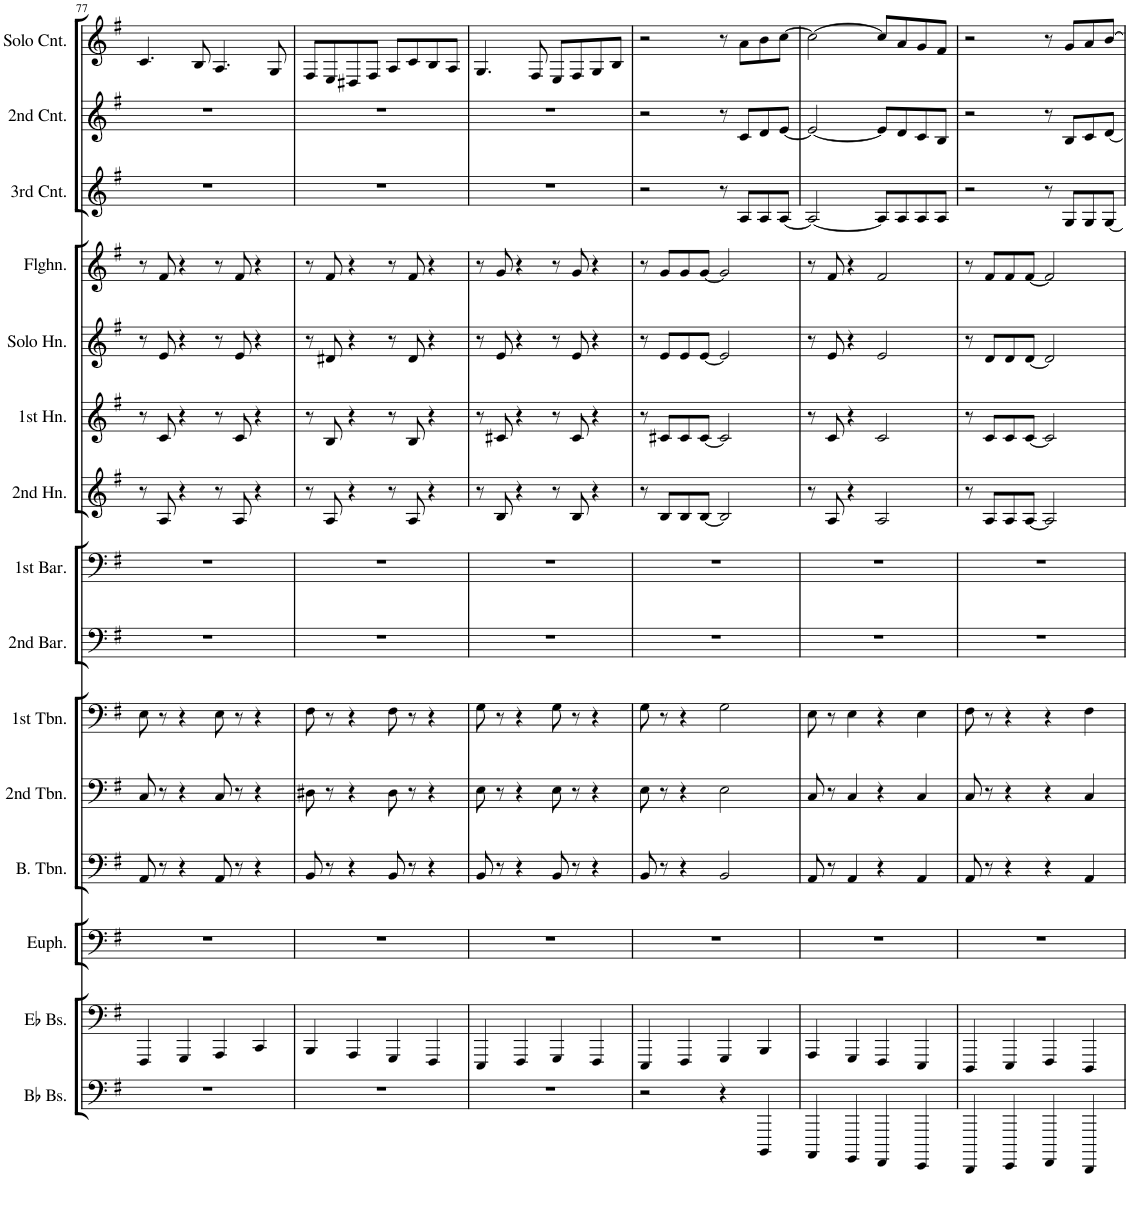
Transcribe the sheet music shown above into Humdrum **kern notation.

**kern	**kern	**kern	**kern	**kern	**kern	**kern	**kern	**kern	**kern	**kern	**kern	**kern	**kern	**kern
*part15	*part14	*part13	*part12	*part11	*part10	*part9	*part8	*part7	*part6	*part5	*part4	*part3	*part2	*part1
*staff15	*staff14	*staff13	*staff12	*staff11	*staff10	*staff9	*staff8	*staff7	*staff6	*staff5	*staff4	*staff3	*staff2	*staff1
*I"Bb Bass	*I"Eb Bass	*I"Euphonium	*I"Bass Trombone	*I"2nd Trombone	*I"1st Trombone	*I"2nd Baritone	*I"1st Baritone	*I"2nd Horn	*I"1st Horn	*I"Solo Horn	*I"Flugelhorn	*I"3rd Cornet	*I"2nd Cornet	*I"Solo Cornet
*I'Bb Bs.	*I'Eb Bs.	*I'Euph.	*I'B. Tbn.	*I'2nd Tbn.	*I'1st Tbn.	*I'2nd Bar.	*I'1st Bar.	*I'2nd Hn.	*I'1st Hn.	*I'Solo Hn.	*I'Flghn.	*I'3rd Cnt.	*I'2nd Cnt.	*I'Solo Cnt.
!!LO:PB:g=z
*clefF4	*clefF4	*clefF4	*clefF4	*clefF4	*clefF4	*clefF4	*clefF4	*clefG2	*clefG2	*clefG2	*clefG2	*clefG2	*clefG2	*clefG2
*	*	*	*	*	*	*Trd4c7	*Trd4c7	*Trd4c7	*Trd4c7	*Trd4c7	*Trd1c2	*Trd1c2	*Trd1c2	*Trd1c2
*k[f#]	*k[f#]	*k[f#]	*k[f#]	*k[f#]	*k[f#]	*k[f#]	*k[f#]	*k[f#]	*k[f#]	*k[f#]	*k[f#]	*k[f#]	*k[f#]	*k[f#]
*M4/4	*M4/4	*M4/4	*M4/4	*M4/4	*M4/4	*M4/4	*M4/4	*M4/4	*M4/4	*M4/4	*M4/4	*M4/4	*M4/4	*M4/4
=77	=77	=77	=77	=77	=77	=77	=77	=77	=77	=77	=77	=77	=77	=77
1r	4FFF#/	1r	8AA/	8C/	8E\	1r	1r	8r	8r	8r	8r	1r	1r	4.c/
.	.	.	8r	8r	8r	.	.	8A/	8c/	8e/	8f#/	.	.	.
.	4GGG/	.	4r	4r	4r	.	.	4r	4r	4r	4r	.	.	.
.	.	.	.	.	.	.	.	.	.	.	.	.	.	8B/
.	4AAA/	.	8AA/	8C/	8E\	.	.	8r	8r	8r	8r	.	.	4.A/
.	.	.	8r	8r	8r	.	.	8A/	8c/	8e/	8f#/	.	.	.
.	4CC/	.	4r	4r	4r	.	.	4r	4r	4r	4r	.	.	.
.	.	.	.	.	.	.	.	.	.	.	.	.	.	8G/
=78	=78	=78	=78	=78	=78	=78	=78	=78	=78	=78	=78	=78	=78	=78
1r	4BBB/	1r	8BB/	8D#X\	8F#\	1r	1r	8r	8r	8r	8r	1r	1r	8F#/L
.	.	.	8r	8r	8r	.	.	8A/	8B/	8d#X/	8f#/	.	.	8E/
.	4AAA/	.	4r	4r	4r	.	.	4r	4r	4r	4r	.	.	8D#X/
.	.	.	.	.	.	.	.	.	.	.	.	.	.	8F#/J
.	4GGG/	.	8BB/	8D#\	8F#\	.	.	8r	8r	8r	8r	.	.	8A/L
.	.	.	8r	8r	8r	.	.	8A/	8B/	8d#/	8f#/	.	.	8c/
.	4FFF#/	.	4r	4r	4r	.	.	4r	4r	4r	4r	.	.	8B/
.	.	.	.	.	.	.	.	.	.	.	.	.	.	8A/J
=79	=79	=79	=79	=79	=79	=79	=79	=79	=79	=79	=79	=79	=79	=79
1r	4EEE/	1r	8BB/	8E\	8G\	1r	1r	8r	8r	8r	8r	1r	1r	4.G/
.	.	.	8r	8r	8r	.	.	8B/	8c#X/	8e/	8g/	.	.	.
.	4FFF#/	.	4r	4r	4r	.	.	4r	4r	4r	4r	.	.	.
.	.	.	.	.	.	.	.	.	.	.	.	.	.	8F#/
.	4GGG/	.	8BB/	8E\	8G\	.	.	8r	8r	8r	8r	.	.	8E/L
.	.	.	8r	8r	8r	.	.	8B/	8c#/	8e/	8g/	.	.	8F#/
.	4FFF#/	.	4r	4r	4r	.	.	4r	4r	4r	4r	.	.	8G/
.	.	.	.	.	.	.	.	.	.	.	.	.	.	8B/J
=80	=80	=80	=80	=80	=80	=80	=80	=80	=80	=80	=80	=80	=80	=80
2r	4EEE/	1r	8BB/	8E\	8G\	1r	1r	8r	8r	8r	8r	2r	2r	2r
.	.	.	8r	8r	8r	.	.	8B/L	8c#X/L	8e/L	8g/L	.	.	.
.	4FFF#/	.	4r	4r	4r	.	.	8B/	8c#/	8e/	8g/	.	.	.
.	.	.	.	.	.	.	.	[8B/J	[8c#/J	[8e/J	[8g/J	.	.	.
4r	4GGG/	.	2BB/	2E\	2G\	.	.	2B/]	2c#/]	2e/]	2g/]	8r	8r	8r
.	.	.	.	.	.	.	.	.	.	.	.	8A/L	8c/L	8a\L
4BBBB/	4BBB/	.	.	.	.	.	.	.	.	.	.	8A/	8d/	8b\
.	.	.	.	.	.	.	.	.	.	.	.	[8A/J	[8e/J	[8cc\J
=81	=81	=81	=81	=81	=81	=81	=81	=81	=81	=81	=81	=81	=81	=81
4AAAA/	4AAA/	1r	8AA/	8C/	8E\	1r	1r	8r	8r	8r	8r	2A/_	2e/_	2cc\_
.	.	.	8r	8r	8r	.	.	8A/	8c/	8e/	8f#/	.	.	.
4GGGG/	4GGG/	.	4AA/	4C/	4E\	.	.	4r	4r	4r	4r	.	.	.
4FFFF#/	4FFF#/	.	4r	4r	4r	.	.	2A/	2c/	2e/	2f#/	8A/L]	8e/L]	8cc/L]
.	.	.	.	.	.	.	.	.	.	.	.	8A/	8d/	8a/
4EEEE/	4EEE/	.	4AA/	4C/	4E\	.	.	.	.	.	.	8A/	8c/	8g/
.	.	.	.	.	.	.	.	.	.	.	.	8A/J	8B/J	8f#/J
=82	=82	=82	=82	=82	=82	=82	=82	=82	=82	=82	=82	=82	=82	=82
4DDDD/	4DDD/	1r	8AA/	8C/	8F#\	1r	1r	8r	8r	8r	8r	2r	2r	2r
.	.	.	8r	8r	8r	.	.	8A/L	8c/L	8d/L	8f#/L	.	.	.
4EEEE/	4EEE/	.	4r	4r	4r	.	.	8A/	8c/	8d/	8f#/	.	.	.
.	.	.	.	.	.	.	.	[8A/J	[8c/J	[8d/J	[8f#/J	.	.	.
4FFFF#/	4FFF#/	.	4r	4r	4r	.	.	2A/]	2c/]	2d/]	2f#/]	8r	8r	8r
.	.	.	.	.	.	.	.	.	.	.	.	8G/L	8B/L	8g/L
4DDDD/	4DDD/	.	4AA/	4C/	4F#\	.	.	.	.	.	.	8G/	8c/	8a/
.	.	.	.	.	.	.	.	.	.	.	.	[8G/J	[8d/J	[8b/J
=	=	=	=	=	=	=	=	=	=	=	=	=	=	=
*-	*-	*-	*-	*-	*-	*-	*-	*-	*-	*-	*-	*-	*-	*-
